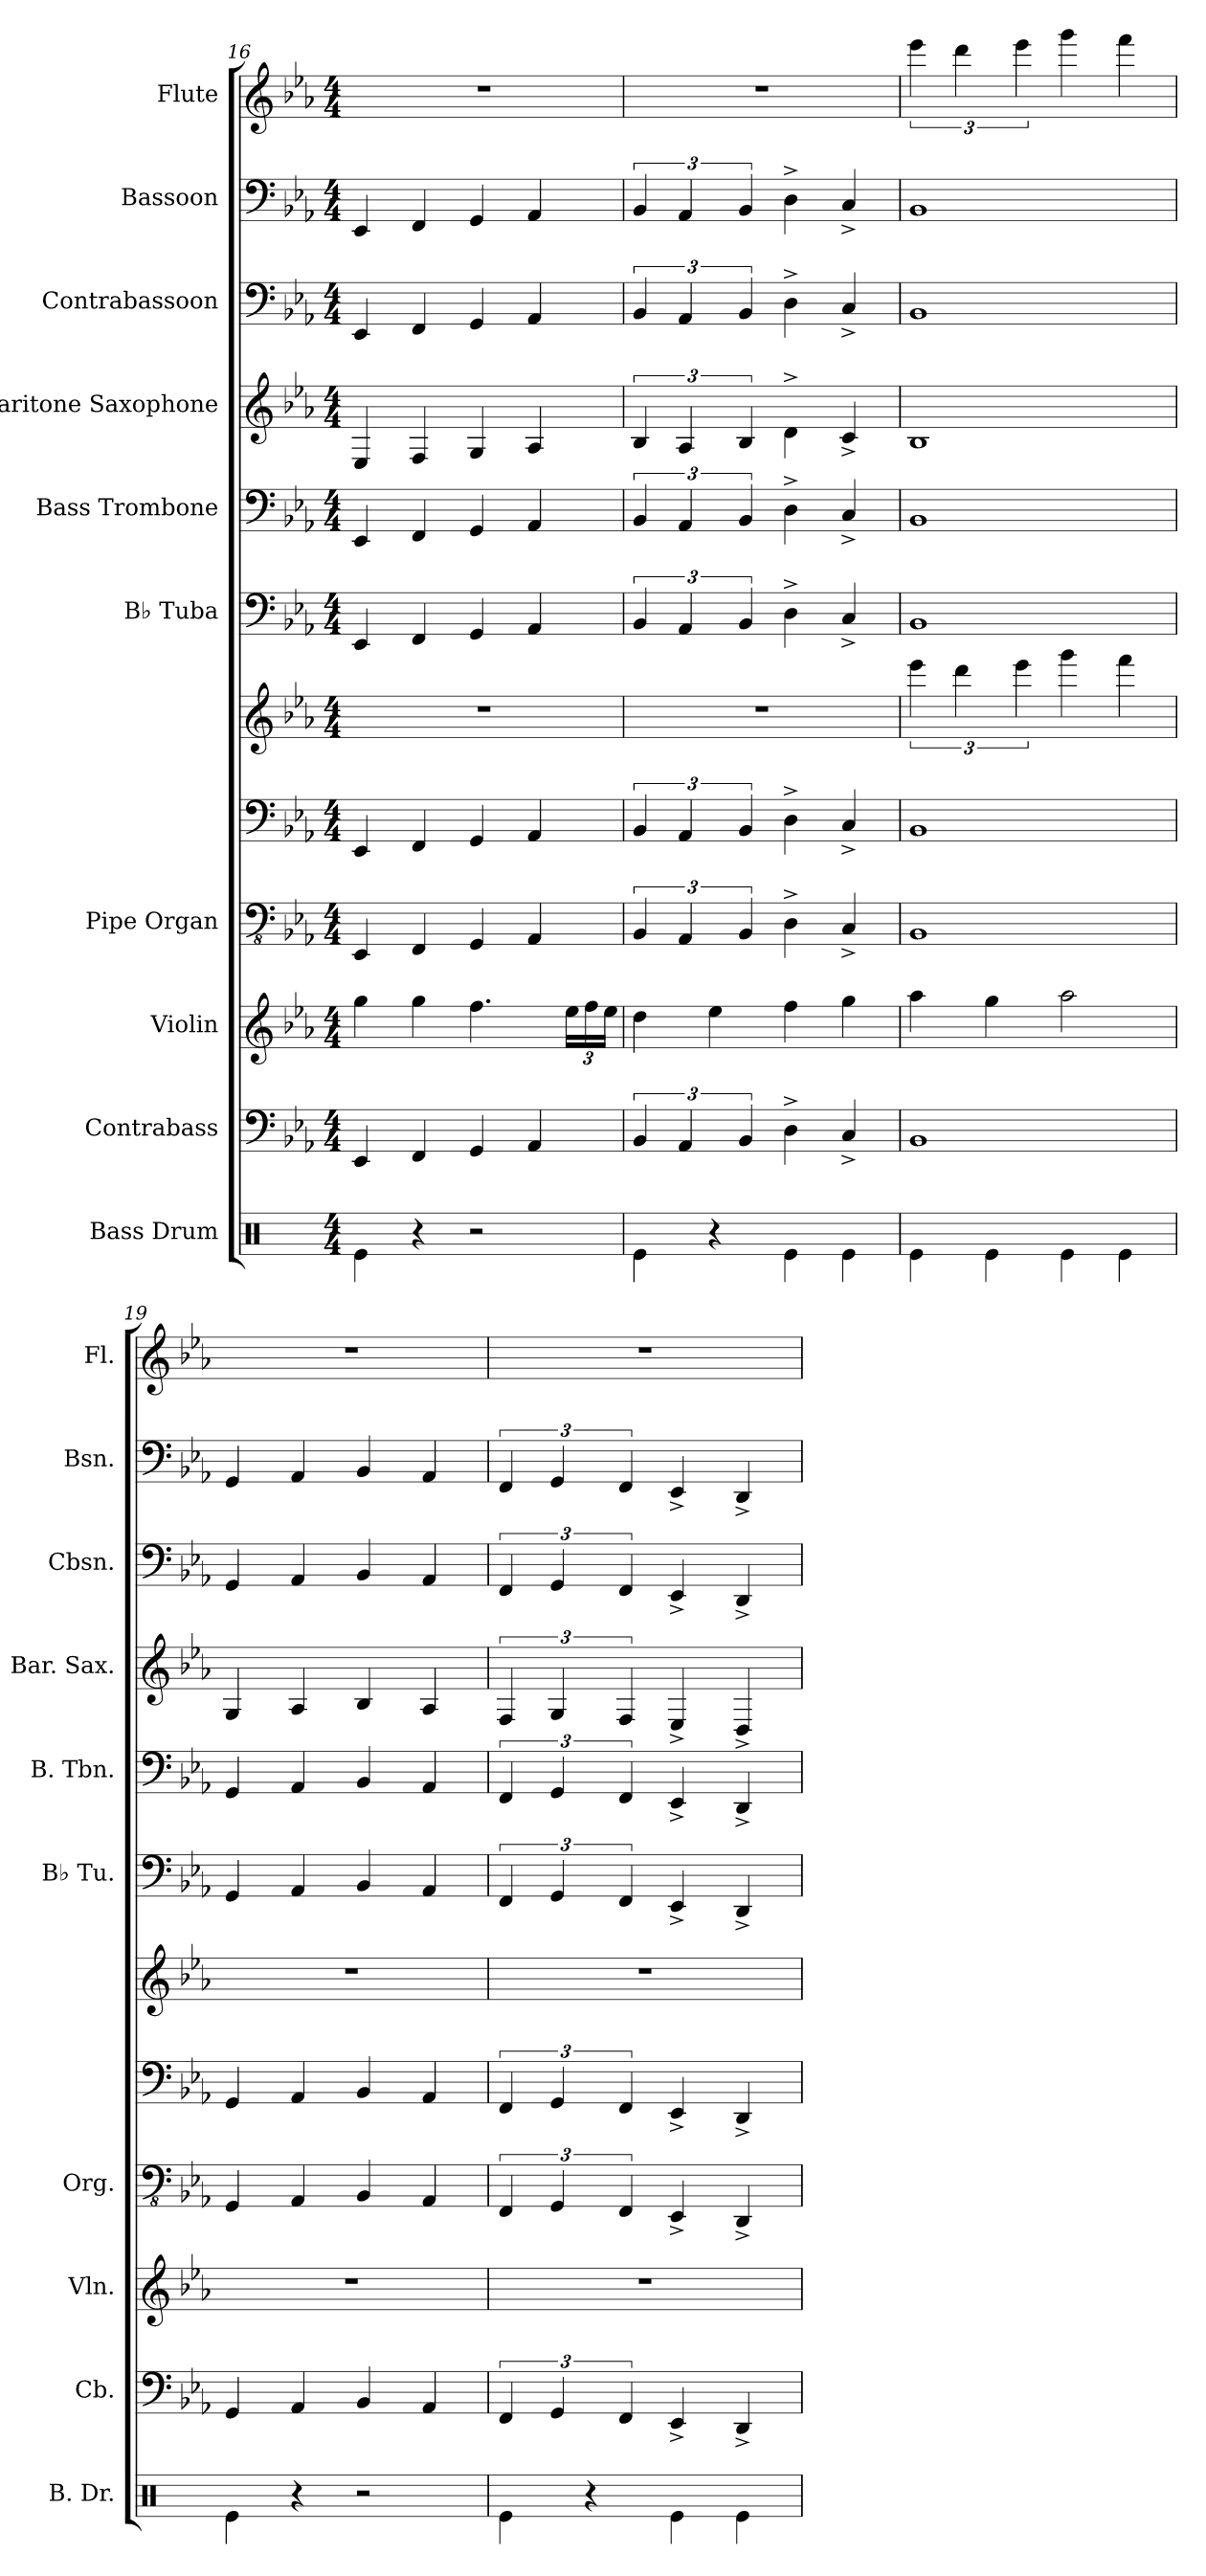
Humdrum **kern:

**kern	**kern	**kern	**kern	**kern	**kern	**kern	**kern	**kern	**kern	**kern	**kern
*part10	*part9	*part8	*part7	*part7	*part7	*part6	*part5	*part4	*part3	*part2	*part1
*staff12	*staff11	*staff10	*staff9	*staff8	*staff7	*staff6	*staff5	*staff4	*staff3	*staff2	*staff1
*I"Bass Drum	*I"Contrabass	*I"Violin	*I"Pipe Organ	*	*	*I"B♭ Tuba	*I"Bass Trombone	*I"Baritone Saxophone	*I"Contrabassoon	*I"Bassoon	*I"Flute
*I'B. Dr.	*I'Cb.	*I'Vln.	*I'Org.	*	*	*I'B♭ Tu.	*I'B. Tbn.	*I'Bar. Sax.	*I'Cbsn.	*I'Bsn.	*I'Fl.
*clefX	*clefF4	*clefG2	*clefFv4	*clefF4	*clefG2	*clefF4	*clefF4	*clefG2	*clefF4	*clefF4	*clefG2
*	*ITrd7c12	*	*	*	*	*	*	*ITrd12c21	*ITrd7c12	*	*
*k[]	*k[b-e-a-]	*k[b-e-a-]	*k[b-e-a-]	*k[b-e-a-]	*k[b-e-a-]	*k[b-e-a-]	*k[b-e-a-]	*k[b-e-a-]	*k[b-e-a-]	*k[b-e-a-]	*k[b-e-a-]
*M4/4	*M4/4	*M4/4	*M4/4	*M4/4	*M4/4	*M4/4	*M4/4	*M4/4	*M4/4	*M4/4	*M4/4
=16	=16	=16	=16	=16	=16	=16	=16	=16	=16	=16	=16
4Re\	4EEE-/	4gg\	4EEE-/	4EE-/	1r	4EE-/	4EE-/	4EE-/	4EEE-/	4EE-/	1r
4r	4FFF/	4gg\	4FFF/	4FF/	.	4FF/	4FF/	4FF/	4FFF/	4FF/	.
2r	4GGG/	4.ff\	4GGG/	4GG/	.	4GG/	4GG/	4GG/	4GGG/	4GG/	.
.	4AAA-/	.	4AAA-/	4AA-/	.	4AA-/	4AA-/	4AA-/	4AAA-/	4AA-/	.
*	*	*Xbrackettup	*	*	*	*	*	*	*	*	*
.	.	24ee-\LL	.	.	.	.	.	.	.	.	.
.	.	24ff\	.	.	.	.	.	.	.	.	.
.	.	24ee-\JJ	.	.	.	.	.	.	.	.	.
=17	=17	=17	=17	=17	=17	=17	=17	=17	=17	=17	=17
4Re\	6BBB-/	4dd\	6BBB-/	6BB-/	1r	6BB-/	6BB-/	6BB-/	6BBB-/	6BB-/	1r
.	6AAA-/	.	6AAA-/	6AA-/	.	6AA-/	6AA-/	6AA-/	6AAA-/	6AA-/	.
4r	.	4ee-\	.	.	.	.	.	.	.	.	.
.	6BBB-/	.	6BBB-/	6BB-/	.	6BB-/	6BB-/	6BB-/	6BBB-/	6BB-/	.
4Re\	4DD^\	4ff\	4DD^\	4D^\	.	4D^\	4D^\	4D^\	4DD^\	4D^\	.
4Re\	4CC^/	4gg\	4CC^/	4C^/	.	4C^/	4C^/	4C^/	4CC^/	4C^/	.
!!LO:PB:g=z
=18	=18	=18	=18	=18	=18	=18	=18	=18	=18	=18	=18
4Re\	1BBB-	4aa-\	1BBB-	1BB-	6eee-\	1BB-	1BB-	1BB-	1BBB-	1BB-	6eee-\
.	.	.	.	.	6ddd\	.	.	.	.	.	6ddd\
4Re\	.	4gg\	.	.	.	.	.	.	.	.	.
.	.	.	.	.	6eee-\	.	.	.	.	.	6eee-\
4Re\	.	2aa-\	.	.	4ggg\	.	.	.	.	.	4ggg\
4Re\	.	.	.	.	4fff\	.	.	.	.	.	4fff\
=19	=19	=19	=19	=19	=19	=19	=19	=19	=19	=19	=19
4Re\	4GGG/	1r	4GGG/	4GG/	1r	4GG/	4GG/	4GG/	4GGG/	4GG/	1r
4r	4AAA-/	.	4AAA-/	4AA-/	.	4AA-/	4AA-/	4AA-/	4AAA-/	4AA-/	.
2r	4BBB-/	.	4BBB-/	4BB-/	.	4BB-/	4BB-/	4BB-/	4BBB-/	4BB-/	.
.	4AAA-/	.	4AAA-/	4AA-/	.	4AA-/	4AA-/	4AA-/	4AAA-/	4AA-/	.
=20	=20	=20	=20	=20	=20	=20	=20	=20	=20	=20	=20
4Re\	6FFF/	1r	6FFF/	6FF/	1r	6FF/	6FF/	6FF/	6FFF/	6FF/	1r
.	6GGG/	.	6GGG/	6GG/	.	6GG/	6GG/	6GG/	6GGG/	6GG/	.
4r	.	.	.	.	.	.	.	.	.	.	.
.	6FFF/	.	6FFF/	6FF/	.	6FF/	6FF/	6FF/	6FFF/	6FF/	.
4Re\	4EEE-^/	.	4EEE-^/	4EE-^/	.	4EE-^/	4EE-^/	4EE-^/	4EEE-^/	4EE-^/	.
4Re\	4DDD^/	.	4DDD^/	4DD^/	.	4DD^/	4DD^/	4DD^/	4DDD^/	4DD^/	.
=	=	=	=	=	=	=	=	=	=	=	=
*-	*-	*-	*-	*-	*-	*-	*-	*-	*-	*-	*-
